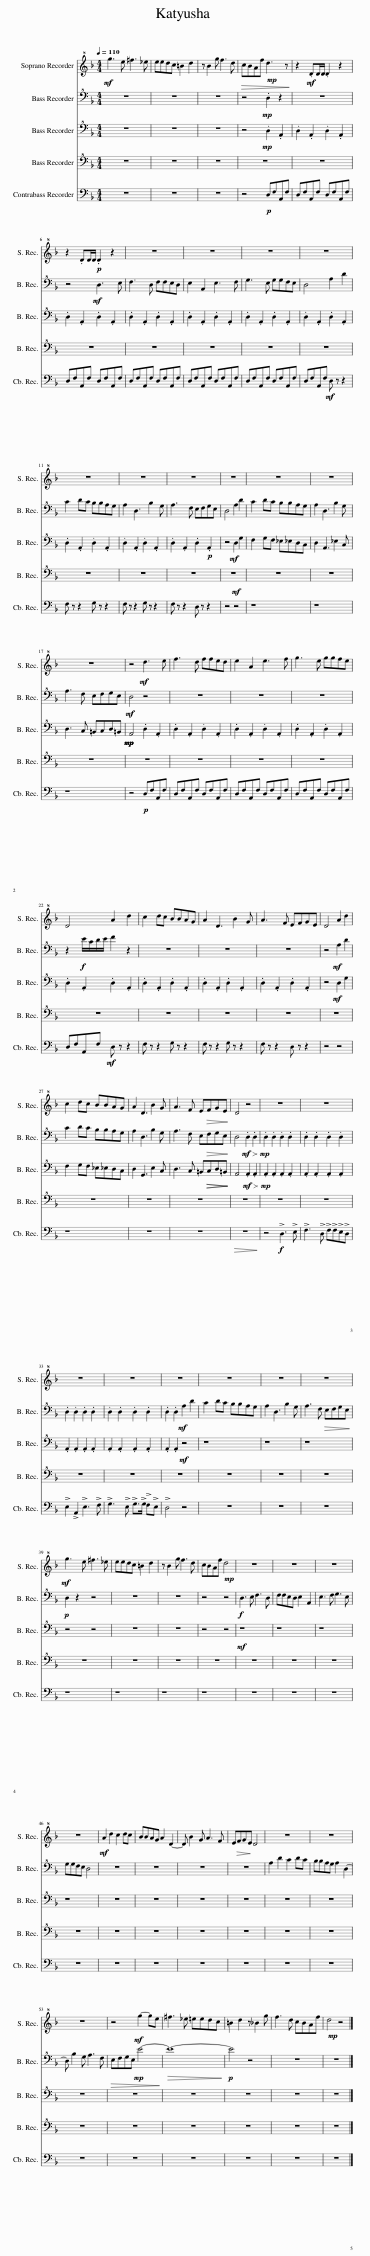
X:1
%%score 1 2 3 4
L:1/8
Q:1/4=110
M:4/4
I:linebreak $
K:F
V:1 treble+8
V:2 bass+8
V:3 bass+8
V:4 bass
V:1
!mf! g3 e ^f3 _e | eedc =B2 d2 | z B2 g f3 d |!>(! cBAf!mp! d3 z!>)! | z2!mf! .DD/D/ .D2 z2 |$ %5
 z2 .DD/D/!p! .D2 z2 | z8 | z8 | z8 | z8 |$ %10
 z8 | z8 | z8 | z8 | z8 | %15
 z8 |$ z8 | z4!mf! d3 e | f3 d ffed | e2 A2 e3 f | %20
 g3 e ggfe |$ D4 A2 d2 | c2 dc BBAG | A2 D3 B2 G | A3 F EFGE | %25
 D4 A2 d2 |$ c2 dc BBAG | A2 D3 B2 G | A3 F E!>(!FGE!>)! | D4 z4 | %30
 z8 | z8 |$ z8 | z8 | z8 | %35
 z8 | z8 | z8 |$!mf! g3 e ^f3 _e | eedc =B2 d2 | %40
 z B2 g f3 d | cBAf!mp! d4 | z8 | z8 | z8 |$ %45
 z8 |!mf! A2 d2 c2 dc | BBAG A2 D2- | D B2 G A3 F | E!>(!FGE!>)! D4 | %50
 z8 | z8 |$ z8 | z4!mf! g2- ge | ^f3 _e =eedc | %55
 =B2 d2 z _B2 g | f3 d cBAf |!mp! d4 z4 |] %58
V:2
 z8 | z8 | z8 | z4!mp! .D,2 z2 | z8 |$ %5
 z4!mf! D,3 E, | F,3 D, F,F,E,D, | E,2 A,,2 E,3 F, | G,3 E, G,G,F,E, | D,4 A,2 D2 |$ %10
 C2 DC B,B,A,G, | A,2 D,3 B,2 G, | A,3 F, E,F,G,E, | D,4 A,2 D2 | C2 DC B,B,A,G, | %15
 A,2 D,3 B,2 G, |$ A,3 F, E,F,G,E, |!mf! D,4 z4 | z8 | z8 | %20
 z8 |$ z2!f! E/C/D/E/ F2 z2 | z8 | z8 | z8 | %25
 z4!mf! A,2 D2 |$ C2 DC B,B,A,G, | A,2 D,3 B,2 G, | A,3 F, E,!>(!F,G,E,!>)! | D,4!mf! .D,2!>(! .D,2!>)! | %30
!mp! .D,2 .D,2 .D,2 .D,2 | .D,2 .D,2 .D,2 .D,2 |$ .D,2 .D,2 .D,2 .D,2 | .D,2 .D,2 .D,2 .D,2 | .D,2 .D,2!mf! A,2 D2 | %35
 C2 DC B,B,A,G, | A,2 D,3 B,2 G, | A,3 F,!>(! E,F,G,E,!>)! |$!p! D,2 z2 z4 | z8 | %40
 z8 | z4 z4 |!f! D,3 E, F,3 D, | F,F,E,D, E,2 A,,2 | E,3 F, G,3 E, |$ %45
 G,G,F,E, D,4 | z8 | z8 | z8 | z8 | %50
 A,2 D2 C2 DC | B,B,A,G, A,2 D,2- |$ D, B,2 G, A,3 F, |!>(! E,F,G,E,!mp! E4-!>)! |!>(! E8-!>)! | %55
!p! E4 z4 | z8 | z8 |] %58
V:3
 z8 | z8 | z8 | z4!mp! .D,2 .A,,2 | .D,2 .A,,2 .D,2 .A,,2 |$ %5
 .D,2 .A,,2 .D,2 .A,,2 | .D,2 .A,,2 .D,2 .A,,2 | .D,2 .A,,2 .D,2 .A,,2 | .D,2 .A,,2 .D,2 .A,,2 | .D,2 .A,,2 .D,2 .A,,2 |$ %10
 .D,2 .A,,2 .D,2 .A,,2 | .D,2 .A,,2 .D,2 .A,,2 | .D,2 .A,,2 .D,2!p! .A,,2 | z4!mf! D,2 G,2 | F,2 G,F, _E,_E,D,C, | %15
 D,2 A,,3 _E,2 C, |$ D,3 C, =B,,C,D,=B,, |!mp!!mp! A,,4 .D,2 .A,,2 | .D,2 .A,,2 .D,2 .A,,2 | .D,2 .A,,2 .D,2 .A,,2 | %20
 .D,2 .A,,2 .D,2 .A,,2 |$ .D,2 .A,,2 .D,2 .A,,2 | .D,2 .A,,2 .D,2 .A,,2 | .D,2 .A,,2 .D,2 .A,,2 | .D,2 .A,,2 .D,2 .A,,2 | %25
 z4!mf! D,2 G,2 |$ F,2 G,F, _E,_E,D,C, | D,2 G,,3 E,2 C, | D,3 C, =B,,!>(!!>(!C,D,=B,,!>)!!>)! | A,,4!mf! .A,,2!>(! .A,,2!>)! | %30
!mp! .A,,2 .A,,2 .A,,2 .A,,2 | .A,,2 .A,,2 .A,,2 .A,,2 |$ .A,,2 .A,,2 .A,,2 .A,,2 | .A,,2 .A,,2 .A,,2 .A,,2 | .A,,2 .A,,2!mf! z4 | %35
 z8 | z8 | z8 |$ z4 z4 | z8 | %40
 z8 | z4 z4 |!mf! z8 | z8 | z8 |$ %45
 z8 | z8 | z8 | z8 | z8 | %50
 z8 | z8 |$ z8 | z8 | z8 | %55
 z8 | z8 | z8 |] %58
V:4
 z8 | z8 | z8 | z4!p! D,F,A,,F, | D,F,A,,F, D,F,A,,F, |$ %5
 D,F,A,,F, D,F,A,,F, | D,F,A,,F, D,F,A,,F, | D,F,A,,F, D,F,A,,F, | D,F,A,,F, D,F,A,,F, | D,F,A,,F,!mf! D, z z2 |$ %10
 F, z z2 G, z z2 | F, z z2 G, z z2 | F, z z2 D, z z2 | z4!mf! z4 | z8 | %15
 z8 |$ z8 | z4!p! D,F,A,,F, | D,F,A,,F, D,F,A,,F, | D,F,A,,F, D,F,A,,F, | %20
 D,F,A,,F, D,F,A,,F, |$ D,F,A,,F,!mf! D, z z2 | F, z z2 G, z z2 | F, z z2 G, z z2 | F, z z2 D, z z2 | %25
 z4 z4 |$ z8 | z8 | z8 |!>(! z8!>)! | %30
 z4!f! !>!D,3 !>!E, | !>!F,3 !>!D, !>!F,!>!F,!>!E,!>!D, |$ !>!E,2 !>!A,,2 !>!E,3 !>!F, | !>!G,3 !>!E, !>!G,>!>!G, !>!F,!>!E, | !>!D,4 z4 | %35
 z8 | z8 | z8 |$ z8 | z8 | %40
 z8 | z8 | z8 | z8 | z8 |$ %45
 z8 | z8 | z8 | z8 | z8 | %50
 z8 | z8 |$ z8 | z8 | z8 | %55
 z8 | z8 | z8 |] %58
